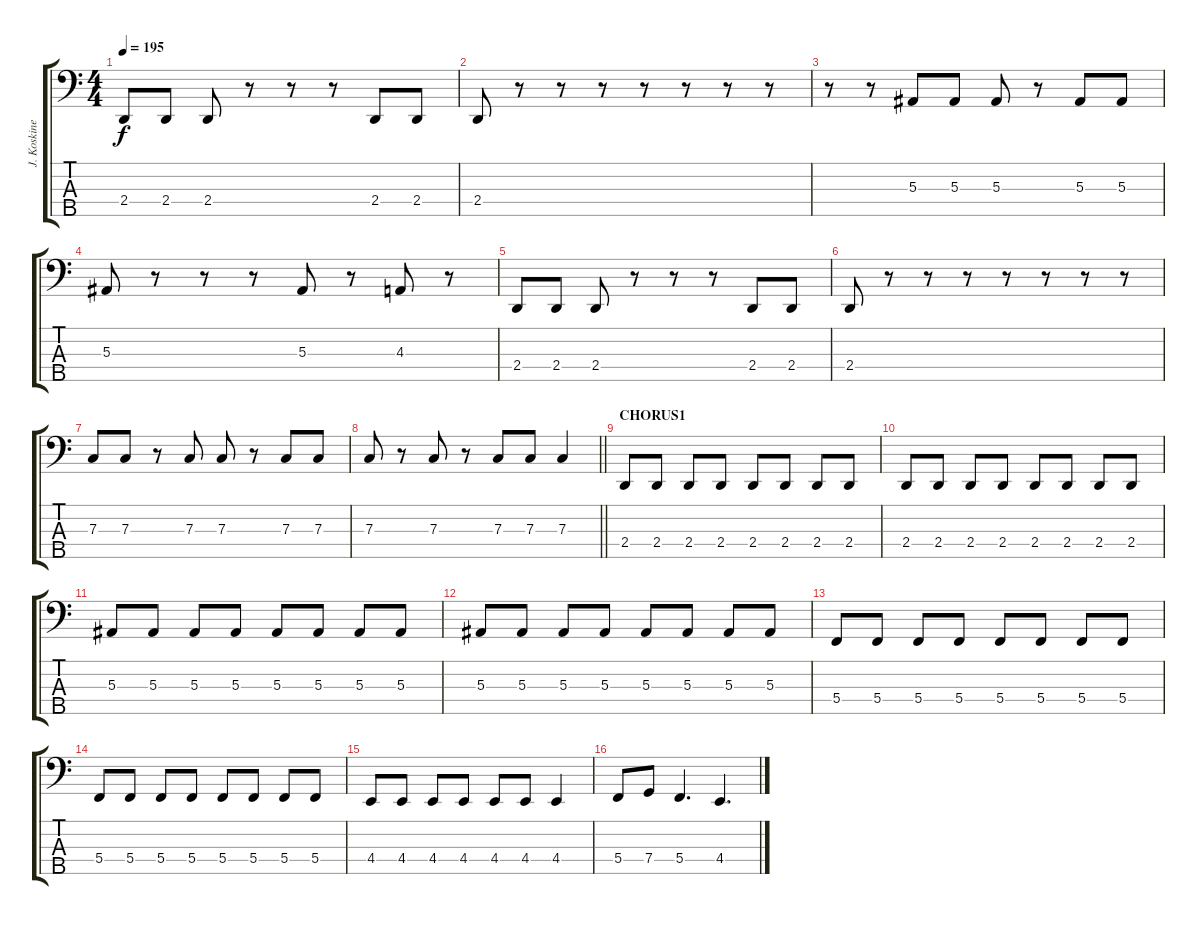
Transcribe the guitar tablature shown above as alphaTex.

\track ("J. Koskinen" "J. Koskine") {instrument electricbassfinger}
\staff {score tabs}
\tuning (Eb2 Bb1 F1 C1 G0) {hide}
\ts (4 4)
\tempo 195
\clef f4
\ks c
2.4.8{dy f} 2.4.8 2.4.8 r.8 r.8 r.8 2.4.8 2.4.8 |
2.4.8 r.8 r.8 r.8 r.8 r.8 r.8 r.8 |
r.8 r.8 5.3.8 5.3.8 5.3.8 r.8 5.3.8 5.3.8 |
5.3.8 r.8 r.8 r.8 5.3.8 r.8 4.3.8 r.8 |
2.4.8 2.4.8 2.4.8 r.8 r.8 r.8 2.4.8 2.4.8 |
2.4.8 r.8 r.8 r.8 r.8 r.8 r.8 r.8 |
7.3.8 7.3.8 r.8 7.3.8 7.3.8 r.8 7.3.8 7.3.8 |
\barLineRight lightlight
7.3.8 r.8 7.3.8 r.8 7.3.8 7.3.8 7.3.4 |
\section ("" "CHORUS1")
2.4.8 2.4.8 2.4.8 2.4.8 2.4.8 2.4.8 2.4.8 2.4.8 |
2.4.8 2.4.8 2.4.8 2.4.8 2.4.8 2.4.8 2.4.8 2.4.8 |
5.3.8 5.3.8 5.3.8 5.3.8 5.3.8 5.3.8 5.3.8 5.3.8 |
5.3.8 5.3.8 5.3.8 5.3.8 5.3.8 5.3.8 5.3.8 5.3.8 |
5.4.8 5.4.8 5.4.8 5.4.8 5.4.8 5.4.8 5.4.8 5.4.8 |
5.4.8 5.4.8 5.4.8 5.4.8 5.4.8 5.4.8 5.4.8 5.4.8 |
4.4.8 4.4.8 4.4.8 4.4.8 4.4.8 4.4.8 4.4.4 |
5.4.8 7.4.8 5.4.4{d} 4.4.4{d}
